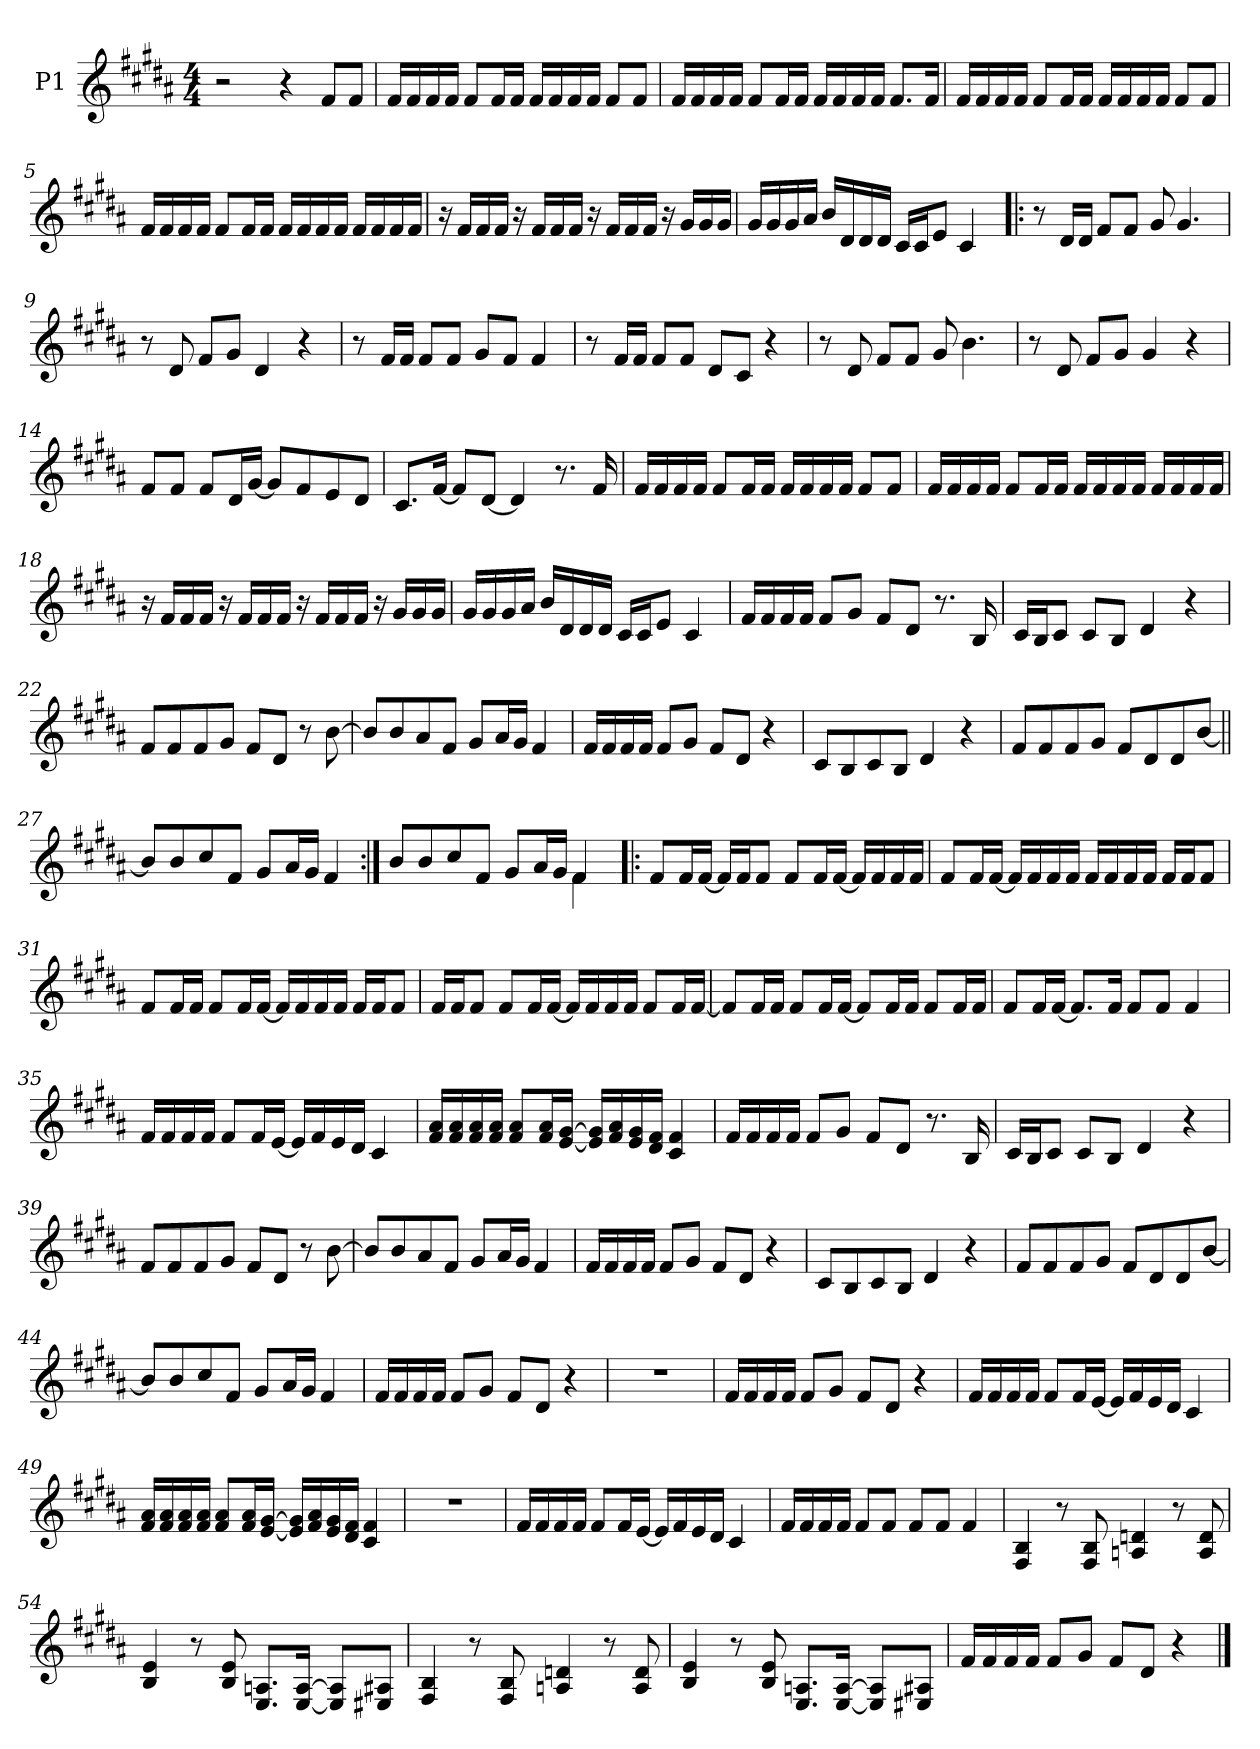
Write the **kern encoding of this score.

**kern
*part1
*staff1
*I"P1
*clefG2
*k[f#c#g#d#a#]
*B:
*M4/4
*MM116
=1
2r
4r
8f#/L
8f#/J
=2
16f#/LL
16f#/
16f#/
16f#/JJ
8f#/L
16f#/L
16f#/JJ
16f#/LL
16f#/
16f#/
16f#/JJ
8f#/L
8f#/J
=3
16f#/LL
16f#/
16f#/
16f#/JJ
8f#/L
16f#/L
16f#/JJ
16f#/LL
16f#/
16f#/
16f#/JJ
8.f#/L
16f#/Jk
!!LO:LB:g=z
=4
16f#/LL
16f#/
16f#/
16f#/JJ
8f#/L
16f#/L
16f#/JJ
16f#/LL
16f#/
16f#/
16f#/JJ
8f#/L
8f#/J
=5
16f#/LL
16f#/
16f#/
16f#/JJ
8f#/L
16f#/L
16f#/JJ
16f#/LL
16f#/
16f#/
16f#/JJ
16f#/LL
16f#/
16f#/
16f#/JJ
=6
16r
16f#/LL
16f#/
16f#/JJ
16r
16f#/LL
16f#/
16f#/JJ
16r
16f#/LL
16f#/
16f#/JJ
16r
16g#/LL
16g#/
16g#/JJ
!!LO:LB:g=z
=7
16g#/LL
16g#/
16g#/
16a#/JJ
16b/LL
16d#/
16d#/
16d#/JJ
16c#/LL
16c#/J
8e/J
4c#/
=8!|:
8r
16d#/LL
16d#/JJ
8f#/L
8f#/J
8g#/
4.g#/
=9
8r
8d#/
8f#/L
8g#/J
4d#/
4r
=10
8r
16f#/LL
16f#/JJ
8f#/L
8f#/J
8g#/L
8f#/J
4f#/
!!LO:LB:g=z
=11
8r
16f#/LL
16f#/JJ
8f#/L
8f#/J
8d#/L
8c#/J
4r
=12
8r
8d#/
8f#/L
8f#/J
8g#/
4.b\
=13
8r
8d#/
8f#/L
8g#/J
4g#/
4r
=14
8f#/L
8f#/J
8f#/L
16d#/L
[<16g#/JJ
8g#/L]
8f#/
8e/
8d#/J
!!LO:LB:g=z
=15
8.c#/L
[<16f#/Jk
8f#/L]
[<8d#/J
4d#/]
8.r
16f#/
=16
16f#/LL
16f#/
16f#/
16f#/JJ
8f#/L
16f#/L
16f#/JJ
16f#/LL
16f#/
16f#/
16f#/JJ
8f#/L
8f#/J
=17
16f#/LL
16f#/
16f#/
16f#/JJ
8f#/L
16f#/L
16f#/JJ
16f#/LL
16f#/
16f#/
16f#/JJ
16f#/LL
16f#/
16f#/
16f#/JJ
!!LO:LB:g=z
=18
16r
16f#/LL
16f#/
16f#/JJ
16r
16f#/LL
16f#/
16f#/JJ
16r
16f#/LL
16f#/
16f#/JJ
16r
16g#/LL
16g#/
16g#/JJ
=19
16g#/LL
16g#/
16g#/
16a#/JJ
16b/LL
16d#/
16d#/
16d#/JJ
16c#/LL
16c#/J
8e/J
4c#/
=20
16f#/LL
16f#/
16f#/
16f#/JJ
8f#/L
8g#/J
8f#/L
8d#/J
8.r
16B/
!!LO:LB:g=z
=21
16c#/LL
16B/J
8c#/J
8c#/L
8B/J
4d#/
4r
=22
8f#/L
8f#/
8f#/
8g#/J
8f#/L
8d#/J
8r
[>8b\
=23
8b/L]
8b/
8a#/
8f#/J
8g#/L
16a#/L
16g#/JJ
4f#/
=24
16f#/LL
16f#/
16f#/
16f#/JJ
8f#/L
8g#/J
8f#/L
8d#/J
4r
!!LO:LB:g=z
=25
8c#/L
8B/
8c#/
8B/J
4d#/
4r
=26
8f#/L
8f#/
8f#/
8g#/J
8f#/L
8d#/
8d#/
[<8b/J
=27||
8b/L]
8b/
8cc#/
8f#/J
8g#/L
16a#/L
16g#/JJ
4f#/
=28:|!
*^
8b/L	2ryy
8b/	.
8cc#/	.
8f#/J	.
8g#/L	4ryy
16a#/L	.
16g#/JJ	.
4f#/	4f#\
*v	*v
!!LO:LB:g=z
=29!|:
8f#/L
16f#/L
[<16f#/JJ
16f#/LL]
16f#/J
8f#/J
8f#/L
16f#/L
[<16f#/JJ
16f#/LL]
16f#/
16f#/
16f#/JJ
=30
8f#/L
16f#/L
[<16f#/JJ
16f#/LL]
16f#/
16f#/
16f#/JJ
16f#/LL
16f#/
16f#/
16f#/JJ
16f#/LL
16f#/J
8f#/J
=31
8f#/L
16f#/L
16f#/JJ
8f#/L
16f#/L
[<16f#/JJ
16f#/LL]
16f#/
16f#/
16f#/JJ
16f#/LL
16f#/J
8f#/J
!!LO:LB:g=z
=32
16f#/LL
16f#/J
8f#/J
8f#/L
16f#/L
[<16f#/JJ
16f#/LL]
16f#/
16f#/
16f#/JJ
8f#/L
16f#/L
[<16f#/JJ
=33
8f#/L]
16f#/L
16f#/JJ
8f#/L
16f#/L
[<16f#/JJ
8f#/L]
16f#/L
16f#/JJ
8f#/L
16f#/L
16f#/JJ
=34
8f#/L
16f#/L
[<16f#/JJ
8.f#/L]
16f#/Jk
8f#/L
8f#/J
4f#/
!!LO:PB:g=z
=35
16f#/LL
16f#/
16f#/
16f#/JJ
8f#/L
16f#/L
[<16e/JJ
16e/LL]
16f#/
16e/
16d#/JJ
4c#/
=36
16f#/ 16a#/LL
16f#/ 16a#/
16f#/ 16a#/
16f#/ 16a#/JJ
8f#/ 8a#/L
16f#/ 16a#/L
[<16e/ [>16g#/JJ
16e/] 16g#/]LL
16f#/ 16a#/
16e/ 16g#/
16d#/ 16f#/JJ
4c#/ 4f#/
=37
16f#/LL
16f#/
16f#/
16f#/JJ
8f#/L
8g#/J
8f#/L
8d#/J
8.r
16B/
!!LO:LB:g=z
=38
16c#/LL
16B/J
8c#/J
8c#/L
8B/J
4d#/
4r
=39
8f#/L
8f#/
8f#/
8g#/J
8f#/L
8d#/J
8r
[>8b\
=40
8b/L]
8b/
8a#/
8f#/J
8g#/L
16a#/L
16g#/JJ
4f#/
=41
16f#/LL
16f#/
16f#/
16f#/JJ
8f#/L
8g#/J
8f#/L
8d#/J
4r
!!LO:LB:g=z
=42
8c#/L
8B/
8c#/
8B/J
4d#/
4r
=43
8f#/L
8f#/
8f#/
8g#/J
8f#/L
8d#/
8d#/
[<8b/J
=44
8b/L]
8b/
8cc#/
8f#/J
8g#/L
16a#/L
16g#/JJ
4f#/
=45
16f#/LL
16f#/
16f#/
16f#/JJ
8f#/L
8g#/J
8f#/L
8d#/J
4r
!!LO:LB:g=z
=46
1r
=47
16f#/LL
16f#/
16f#/
16f#/JJ
8f#/L
8g#/J
8f#/L
8d#/J
4r
=48
16f#/LL
16f#/
16f#/
16f#/JJ
8f#/L
16f#/L
[<16e/JJ
16e/LL]
16f#/
16e/
16d#/JJ
4c#/
=49
16f#/ 16a#/LL
16f#/ 16a#/
16f#/ 16a#/
16f#/ 16a#/JJ
8f#/ 8a#/L
16f#/ 16a#/L
[<16e/ [>16g#/JJ
16e/] 16g#/]LL
16f#/ 16a#/
16e/ 16g#/
16d#/ 16f#/JJ
4c#/ 4f#/
!!LO:LB:g=z
=50
1r
=51
16f#/LL
16f#/
16f#/
16f#/JJ
8f#/L
16f#/L
[<16e/JJ
16e/LL]
16f#/
16e/
16d#/JJ
4c#/
=52
16f#/LL
16f#/
16f#/
16f#/JJ
8f#/L
8f#/J
8f#/L
8f#/J
4f#/
=53
4F#/ 4B/
8r
8F#/ 8B/
4An/ 4dn/
8r
8A/ 8d/
!!LO:LB:g=z
=54
4B/ 4e/
8r
8B/ 8e/
8.E/ 8.An/L
[<16E/ [>16A/Jk
8E/] 8A/]L
8E#X/ 8A#X/J
=55
4F#/ 4B/
8r
8F#/ 8B/
4An/ 4dn/
8r
8A/ 8d/
=56
4B/ 4e/
8r
8B/ 8e/
8.E/ 8.An/L
[<16E/ [>16A/Jk
8E/] 8A/]L
8E#X/ 8A#X/J
=57
16f#/LL
16f#/
16f#/
16f#/JJ
8f#/L
8g#/J
8f#/L
8d#/J
4r
==
*-
